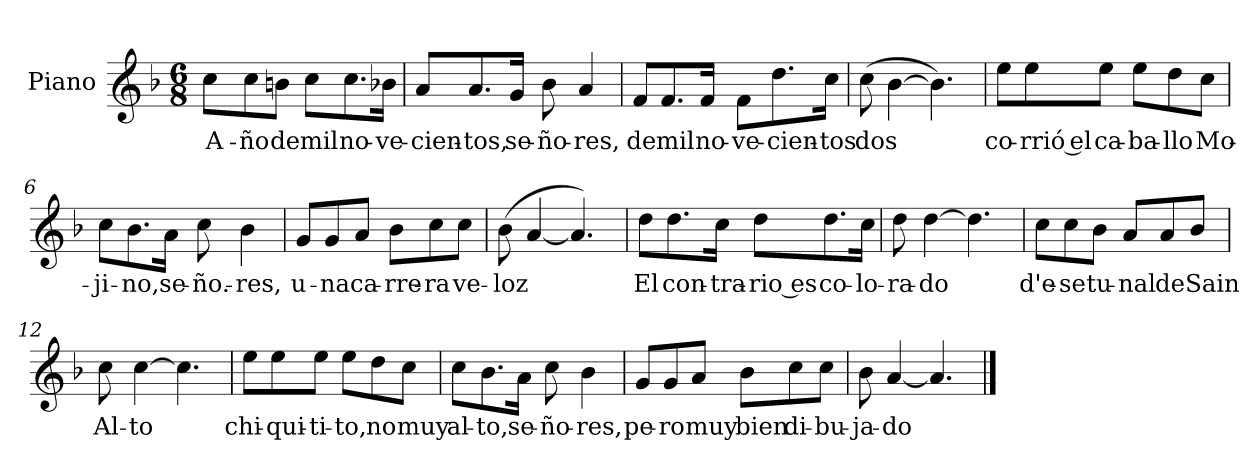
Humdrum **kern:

**kern	**text
*part1	*part1
*staff1	*staff1
*I"Piano	*
*I'Pno.	*
*clefG2	*
*k[b-]	*
*F:	*
*M6/8	*
=1	=1
8cc\L	A-
8cc\	-ño
8bn\J	de
8cc\L	mil
8.cc\	no-
16b-X\Jk	-ve-
=2	=2
8a/L	-cien-
8.a/	-tos,
16g/Jk	se-
8b-\	-ño-
4a/	-res,
=3	=3
8f/L	de
8.f/	mil
16f/Jk	no-
8f\L	-ve-
8.dd\	-cien-
16cc\Jk	-tos
=4	=4
(>8cc\	dos
[4b-\	.
4.b-\])	.
=5	=5
8ee\L	co-
8ee\	-rrió el
8ee\J	ca-
8ee\L	-ba-
8dd\	-llo
8cc\J	Mo-
=6	=6
8cc\L	-ji-
8.b-\	-no,
16a\Jk	se-
8cc\	-ño.-
4b-\	-res,
=7	=7
8g/L	u-
8g/	-na
8a/J	ca-
8b-\L	-rre-
8cc\	-ra
8cc\J	ve-
=8	=8
(<8b-\	-loz
[4a/	.
4.a/])	.
=9	=9
8dd\L	El
8.dd\	con-
16cc\Jk	-tra-
8dd\L	-rio es
8.dd\	co-
16cc\Jk	-lo-
=10	=10
8dd\	-ra-
[4dd\	-do
4.dd\]	.
=11	=11
8cc\L	d'e-
8cc\	-se
8b-\J	tu-
8a/L	-nal
8a/	de
8b-/J	Sain
=12	=12
8cc\	Al-
[4cc\	-to
4.cc\]	.
=13	=13
8ee\L	chi-
8ee\	-qui-
8ee\J	-ti-
8ee\L	-to,
8dd\	no
8cc\J	muy
=14	=14
8cc\L	al-
8.b-\	-to,
16a\Jk	se-
8cc\	-ño-
4b-\	-res,
=15	=15
8g/L	pe-
8g/	-ro
8a/J	muy
8b-\L	bien
8cc\	di-
8cc\J	-bu-
=16	=16
8b-\	-ja-
[4a/	-do
4.a/]	.
==	==
*-	*-
